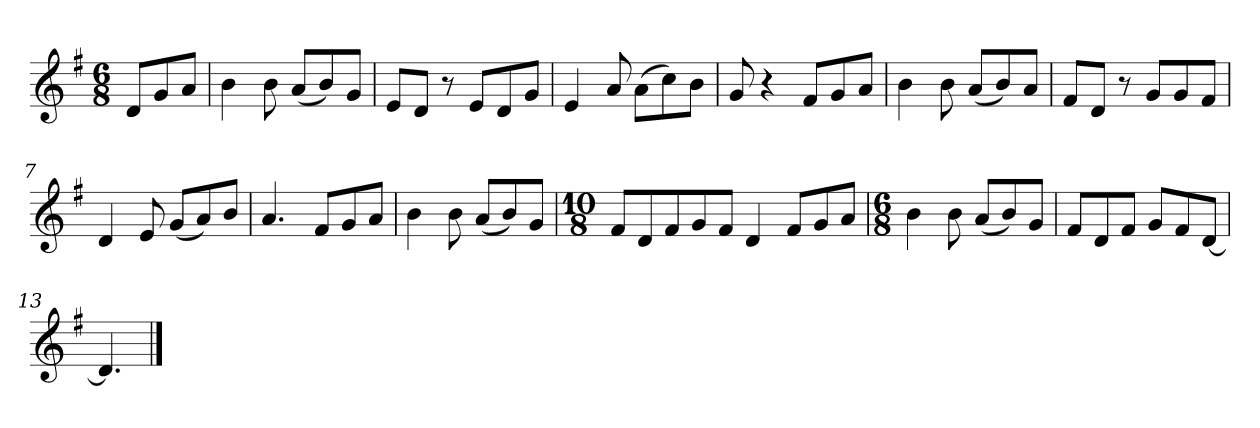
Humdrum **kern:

**kern
*part1
*staff1
*k[f#]
*M6/8
*MM120
=
8dL
8g
8aJ
=1
4b
8b
(8aL
8b)
8gJ
=2
8eL
8dJ
8r
8eL
8d
8gJ
=3
4e
8a
(8aL
8cc)
8bJ
=4
8g
4r
8f#L
8g
8aJ
=5
4b
8b
(8aL
8b)
8aJ
=6
8f#L
8dJ
8r
8gL
8g
8f#J
=7
4d
8e
(8gL
8a)
8bJ
=8
4.a
8f#L
8g
8aJ
=9
4b
8b
(8aL
8b)
8gJ
=10
*M10/8
8f#L
8d
8f#
8g
8f#J
4d
8f#L
8g
8aJ
=11
*M6/8
4b
8b
(8aL
8b)
8gJ
=12
8f#L
8d
8f#J
8gL
8f#
[8dJ
=13
4.d]
==
*-
